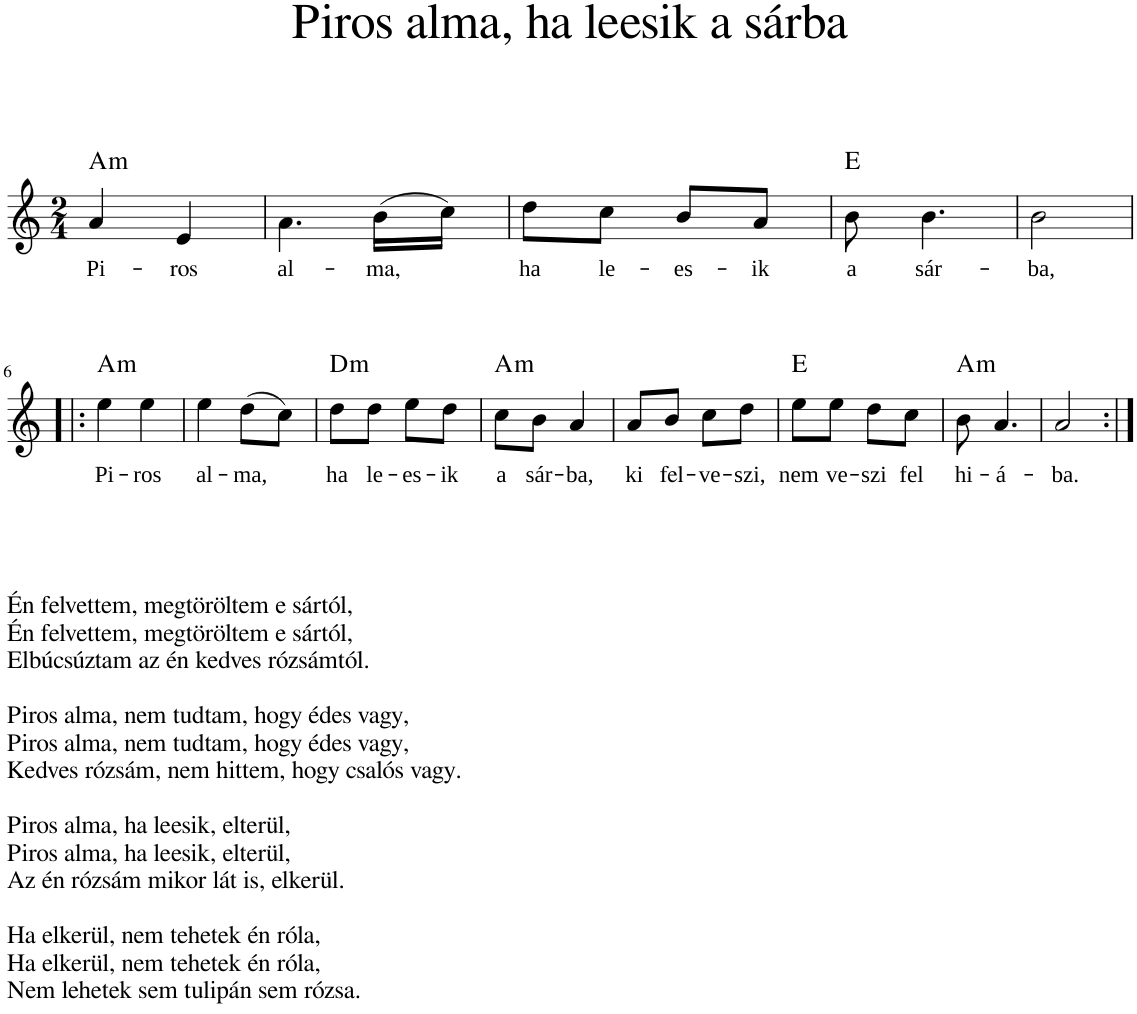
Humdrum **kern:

**kern	**text	**harte
*part1	*part1	*part1
*staff1	*staff1	*
*I"Piano	*	*
*I'Pno	*	*
*clefG2	*	*
*k[]	*	*
*M2/4	*	*
=1	=1	=1
!	!LO:LY:b	!LO:H:kt=m
4a/	Pi-	A:min
!	!LO:LY:b	!
4e/	-ros	.
=2	=2	=2
!	!LO:LY:b	!
4.a\	al-	.
!	!LO:LY:b	!
(16b\LL	-ma,	.
16cc\JJ)	.	.
=3	=3	=3
!	!LO:LY:b	!
8dd\L	ha	.
!	!LO:LY:b	!
8cc\J	le-	.
!	!LO:LY:b	!
8b/L	-es-	.
!	!LO:LY:b	!
8a/J	-ik	.
=4	=4	=4
!	!LO:LY:b	!
8b\	a	E:maj
!	!LO:LY:b	!
4.b\	sár-	.
=5	=5	=5
!	!LO:LY:b	!
2b\	-ba,	.
!!LO:LB:g=z
=6!|:	=6!|:	=6!|:
!LO:TX:b:t=Én felvettem, megtöröltem e sártól,	!	!
!LO:TX:b:t=Én felvettem, megtöröltem e sártól,	!	!
!LO:TX:b:t=Elbúcsúztam az én kedves rózsámtól.	!	!
!LO:TX:b:t=Piros alma, nem tudtam, hogy édes vagy,	!	!
!LO:TX:b:t=Piros alma, nem tudtam, hogy édes vagy,	!	!
!LO:TX:b:t=Kedves rózsám, nem hittem, hogy csalós vagy.	!	!
!LO:TX:b:t=Piros alma, ha leesik, elterül,	!	!
!LO:TX:b:t=Piros alma, ha leesik, elterül,	!	!
!LO:TX:b:t=Az én rózsám mikor lát is, elkerül.	!	!
!LO:TX:b:t=Ha elkerül, nem tehetek én róla,	!	!
!LO:TX:b:t=Ha elkerül, nem tehetek én róla,	!	!
!LO:TX:b:t=Nem lehetek sem tulipán sem rózsa.	!	!
!	!LO:LY:b	!LO:H:kt=m
4ee\	Pi-	A:min
!	!LO:LY:b	!
4ee\	-ros	.
=7	=7	=7
!	!LO:LY:b	!
4ee\	al-	.
!	!LO:LY:b	!
(8dd\L	-ma,	.
8cc\J)	.	.
=8	=8	=8
!	!LO:LY:b	!LO:H:kt=m
8dd\L	ha	D:min
!	!LO:LY:b	!
8dd\J	le-	.
!	!LO:LY:b	!
8ee\L	-es-	.
!	!LO:LY:b	!
8dd\J	-ik	.
=9	=9	=9
!	!LO:LY:b	!LO:H:kt=m
8cc\L	a	A:min
!	!LO:LY:b	!
8b\J	sár-	.
!	!LO:LY:b	!
4a/	-ba,	.
=10	=10	=10
!	!LO:LY:b	!
8a/L	ki	.
!	!LO:LY:b	!
8b/J	fel-	.
!	!LO:LY:b	!
8cc\L	-ve-	.
!	!LO:LY:b	!
8dd\J	-szi,	.
=11	=11	=11
!	!LO:LY:b	!
8ee\L	nem	E:maj
!	!LO:LY:b	!
8ee\J	ve-	.
!	!LO:LY:b	!
8dd\L	-szi	.
!	!LO:LY:b	!
8cc\J	fel	.
=12	=12	=12
!	!LO:LY:b	!LO:H:kt=m
8b\	hi-	A:min
!	!LO:LY:b	!
4.a/	-á-	.
=13	=13	=13
!	!LO:LY:b	!
2a/	-ba.	.
=:|!	=:|!	=:|!
*-	*-	*-
